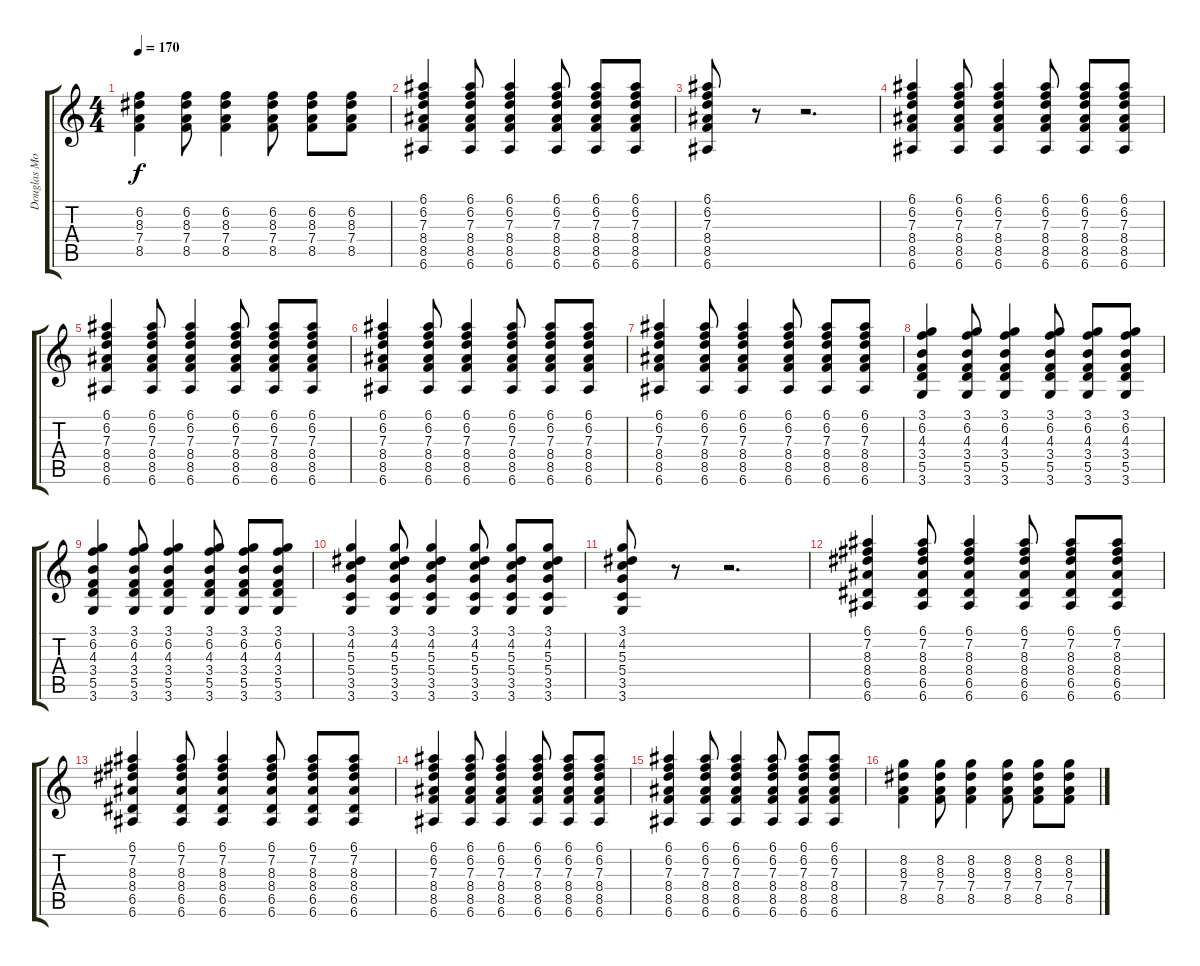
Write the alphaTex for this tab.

\track ("Douglas Moeller (Rhythm left)" "Douglas Mo") {instrument electricguitarclean}
\staff {score tabs}
\tuning (E4 B3 G3 D3 A2 E2) {hide}
\ts (4 4)
\tempo 170
\clef g2
\ks c
(6.2 8.3 7.4 8.5).4{dy f} (6.2 8.3 7.4 8.5).8 (6.2 8.3 7.4 8.5).4 (6.2 8.3 7.4 8.5).8 (6.2 8.3 7.4 8.5).8 (6.2 8.3 7.4 8.5).8 |
(6.1 6.2 7.3 8.4 8.5 6.6).4 (6.1 6.2 7.3 8.4 8.5 6.6).8 (6.1 6.2 7.3 8.4 8.5 6.6).4 (6.1 6.2 7.3 8.4 8.5 6.6).8 (6.1 6.2 7.3 8.4 8.5 6.6).8 (6.1 6.2 7.3 8.4 8.5 6.6).8 |
(6.1 6.2 7.3 8.4 8.5 6.6).8 r.8 r.2{d} |
(6.1 6.2 7.3 8.4 8.5 6.6).4 (6.1 6.2 7.3 8.4 8.5 6.6).8 (6.1 6.2 7.3 8.4 8.5 6.6).4 (6.1 6.2 7.3 8.4 8.5 6.6).8 (6.1 6.2 7.3 8.4 8.5 6.6).8 (6.1 6.2 7.3 8.4 8.5 6.6).8 |
(6.1 6.2 7.3 8.4 8.5 6.6).4 (6.1 6.2 7.3 8.4 8.5 6.6).8 (6.1 6.2 7.3 8.4 8.5 6.6).4 (6.1 6.2 7.3 8.4 8.5 6.6).8 (6.1 6.2 7.3 8.4 8.5 6.6).8 (6.1 6.2 7.3 8.4 8.5 6.6).8 |
(6.1 6.2 7.3 8.4 8.5 6.6).4 (6.1 6.2 7.3 8.4 8.5 6.6).8 (6.1 6.2 7.3 8.4 8.5 6.6).4 (6.1 6.2 7.3 8.4 8.5 6.6).8 (6.1 6.2 7.3 8.4 8.5 6.6).8 (6.1 6.2 7.3 8.4 8.5 6.6).8 |
(6.1 6.2 7.3 8.4 8.5 6.6).4 (6.1 6.2 7.3 8.4 8.5 6.6).8 (6.1 6.2 7.3 8.4 8.5 6.6).4 (6.1 6.2 7.3 8.4 8.5 6.6).8 (6.1 6.2 7.3 8.4 8.5 6.6).8 (6.1 6.2 7.3 8.4 8.5 6.6).8 |
(3.1 6.2 4.3 3.4 5.5 3.6).4 (3.1 6.2 4.3 3.4 5.5 3.6).8 (3.1 6.2 4.3 3.4 5.5 3.6).4 (3.1 6.2 4.3 3.4 5.5 3.6).8 (3.1 6.2 4.3 3.4 5.5 3.6).8 (3.1 6.2 4.3 3.4 5.5 3.6).8 |
(3.1 6.2 4.3 3.4 5.5 3.6).4 (3.1 6.2 4.3 3.4 5.5 3.6).8 (3.1 6.2 4.3 3.4 5.5 3.6).4 (3.1 6.2 4.3 3.4 5.5 3.6).8 (3.1 6.2 4.3 3.4 5.5 3.6).8 (3.1 6.2 4.3 3.4 5.5 3.6).8 |
(3.1 4.2 5.3 5.4 3.5 3.6).4 (3.1 4.2 5.3 5.4 3.5 3.6).8 (3.1 4.2 5.3 5.4 3.5 3.6).4 (3.1 4.2 5.3 5.4 3.5 3.6).8 (3.1 4.2 5.3 5.4 3.5 3.6).8 (3.1 4.2 5.3 5.4 3.5 3.6).8 |
(3.1 4.2 5.3 5.4 3.5 3.6).8 r.8 r.2{d} |
(6.1 7.2 8.3 8.4 6.5 6.6).4 (6.1 7.2 8.3 8.4 6.5 6.6).8 (6.1 7.2 8.3 8.4 6.5 6.6).4 (6.1 7.2 8.3 8.4 6.5 6.6).8 (6.1 7.2 8.3 8.4 6.5 6.6).8 (6.1 7.2 8.3 8.4 6.5 6.6).8 |
(6.1 7.2 8.3 8.4 6.5 6.6).4 (6.1 7.2 8.3 8.4 6.5 6.6).8 (6.1 7.2 8.3 8.4 6.5 6.6).4 (6.1 7.2 8.3 8.4 6.5 6.6).8 (6.1 7.2 8.3 8.4 6.5 6.6).8 (6.1 7.2 8.3 8.4 6.5 6.6).8 |
(6.1 6.2 7.3 8.4 8.5 6.6).4 (6.1 6.2 7.3 8.4 8.5 6.6).8 (6.1 6.2 7.3 8.4 8.5 6.6).4 (6.1 6.2 7.3 8.4 8.5 6.6).8 (6.1 6.2 7.3 8.4 8.5 6.6).8 (6.1 6.2 7.3 8.4 8.5 6.6).8 |
(6.1 6.2 7.3 8.4 8.5 6.6).4 (6.1 6.2 7.3 8.4 8.5 6.6).8 (6.1 6.2 7.3 8.4 8.5 6.6).4 (6.1 6.2 7.3 8.4 8.5 6.6).8 (6.1 6.2 7.3 8.4 8.5 6.6).8 (6.1 6.2 7.3 8.4 8.5 6.6).8 |
(8.2 8.3 7.4 8.5).4 (8.2 8.3 7.4 8.5).8 (8.2 8.3 7.4 8.5).4 (8.2 8.3 7.4 8.5).8 (8.2 8.3 7.4 8.5).8 (8.2 8.3 7.4 8.5).8
